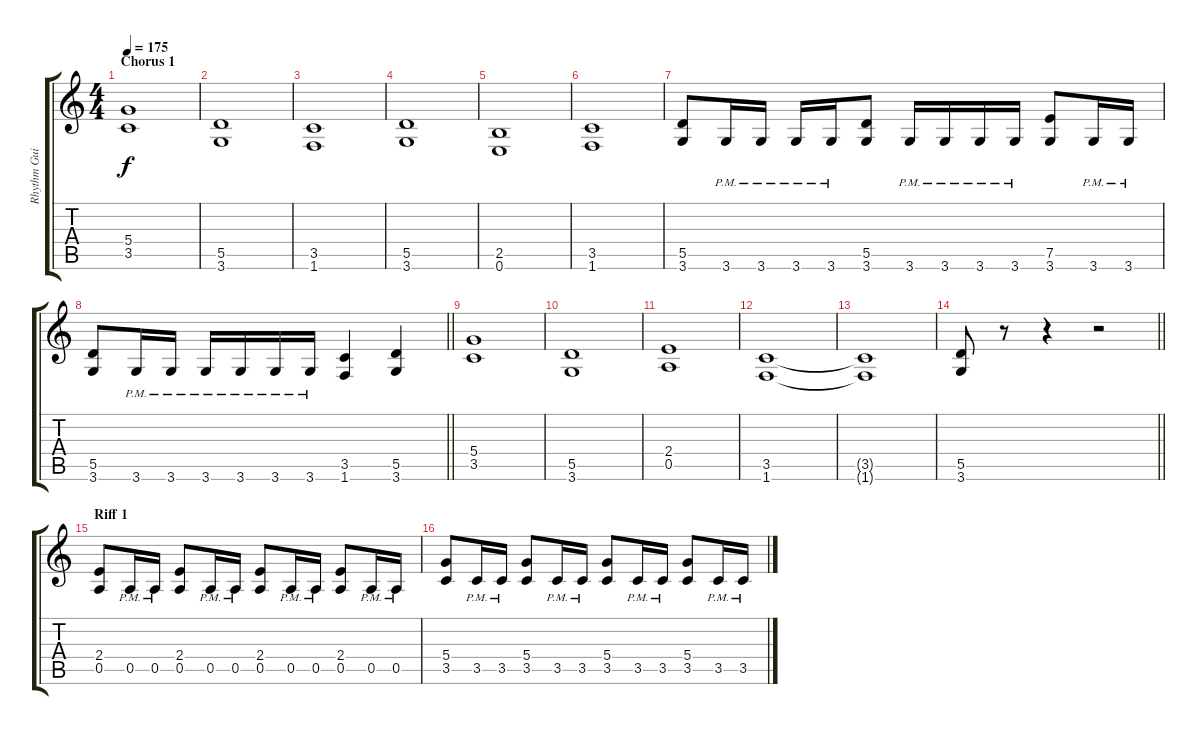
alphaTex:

\track ("Rhythm Guitar 2: Manfred G. Stief" "Rhythm Gui") {instrument distortionguitar}
\staff {score tabs}
\tuning (E4 B3 G3 D3 A2 E2) {hide}
\ts (4 4)
\section ("" "Chorus 1")
\tempo 175
\clef g2
\ks aminor
(5.4 3.5).1{dy f} |
(5.5 3.6).1 |
(3.5 1.6).1 |
(5.5 3.6).1 |
(2.5 0.6).1 |
(3.5 1.6).1 |
(5.5 3.6).8 3.6{pm}.16 3.6{pm}.16 3.6{pm}.16 3.6{pm}.16 (5.5 3.6).8 3.6{pm}.16 3.6{pm}.16 3.6{pm}.16 3.6{pm}.16 (7.5 3.6).8 3.6{pm}.16 3.6{pm}.16 |
\barLineRight lightlight
(5.5 3.6).8 3.6{pm}.16 3.6{pm}.16 3.6{pm}.16 3.6{pm}.16 3.6{pm}.16 3.6{pm}.16 (3.5 1.6).4 (5.5 3.6).4 |
(5.4 3.5).1 |
(5.5 3.6).1 |
(2.4 0.5).1 |
(3.5 1.6).1 |
(3.5{t} 1.6{t}).1 |
\barLineRight lightlight
(5.5 3.6).8 r.8 r.4 r.2 |
\section ("" "Riff 1")
(2.4 0.5).8 0.5{pm}.16 0.5{pm}.16 (2.4 0.5).8 0.5{pm}.16 0.5{pm}.16 (2.4 0.5).8 0.5{pm}.16 0.5{pm}.16 (2.4 0.5).8 0.5{pm}.16 0.5{pm}.16 |
(5.4 3.5).8 3.5{pm}.16 3.5{pm}.16 (5.4 3.5).8 3.5{pm}.16 3.5{pm}.16 (5.4 3.5).8 3.5{pm}.16 3.5{pm}.16 (5.4 3.5).8 3.5{pm}.16 3.5{pm}.16
